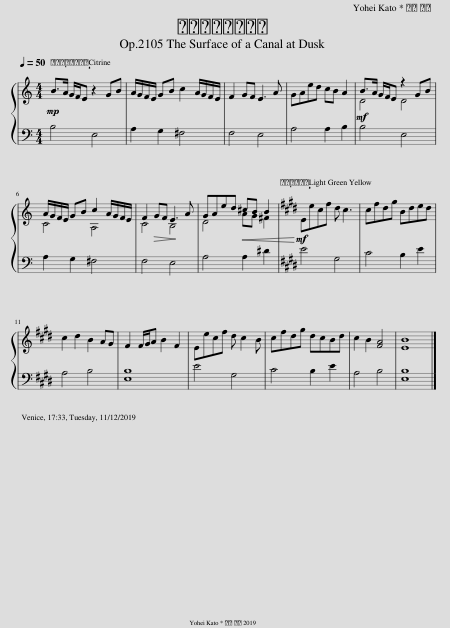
X:1
%%score { ( 1 3 ) | 2 }
L:1/8
Q:1/4=50
M:4/4
I:linebreak $
K:C
V:1 treble
V:3 treble
V:2 bass
V:1
!mp! B>A G/F/E z2 GB | A/G/F/E/ GB c2 A/G/F/E/ | F2 GF E3 A | GAed cB A2 |!mf! B>A G/F/E z2 GB |$ %5
 A/G/F/E/ GB c2 A/G/F/E/ | F2!>(! GF E3 A!>)! | GAed!<(! ^cB B2!<)! |[K:E]!mf! Eecf d c3 | cfdg Bded |$ %10
 c2 d2 B2 AG | F2 F/G/A B2 F2 | Eecf d c2 B | cfdg dcBd | c2 B2 [FA]4 | %15
 [EB]8 |] %16
V:2
 B,4 E,4 | A,2 G,2 ^F,4 | F,4 E,4 | A,4 A,2 B,2 | B,4 E,4 |$ %5
 A,2 G,2 ^F,4 | F,4 E,4 | A,4 A,2 ^D2 |[K:E] E4 G,4 | C4 B,2 E2 |$ %10
 A,4 B,4 | [E,B,]8 | E4 G,4 | C4 B,2 E2 | A,4 B,4 | %15
 [E,B,]8 |] %16
V:3
 x8 | x8 | x8 | x8 | D4 D4 |$ %5
 C4 A,4 | C4 B,4 | D4 AG ^F2 |[K:E] x8 | x8 |$ %10
 x8 | x8 | x8 | x8 | x8 | %15
 x8 |] %16
